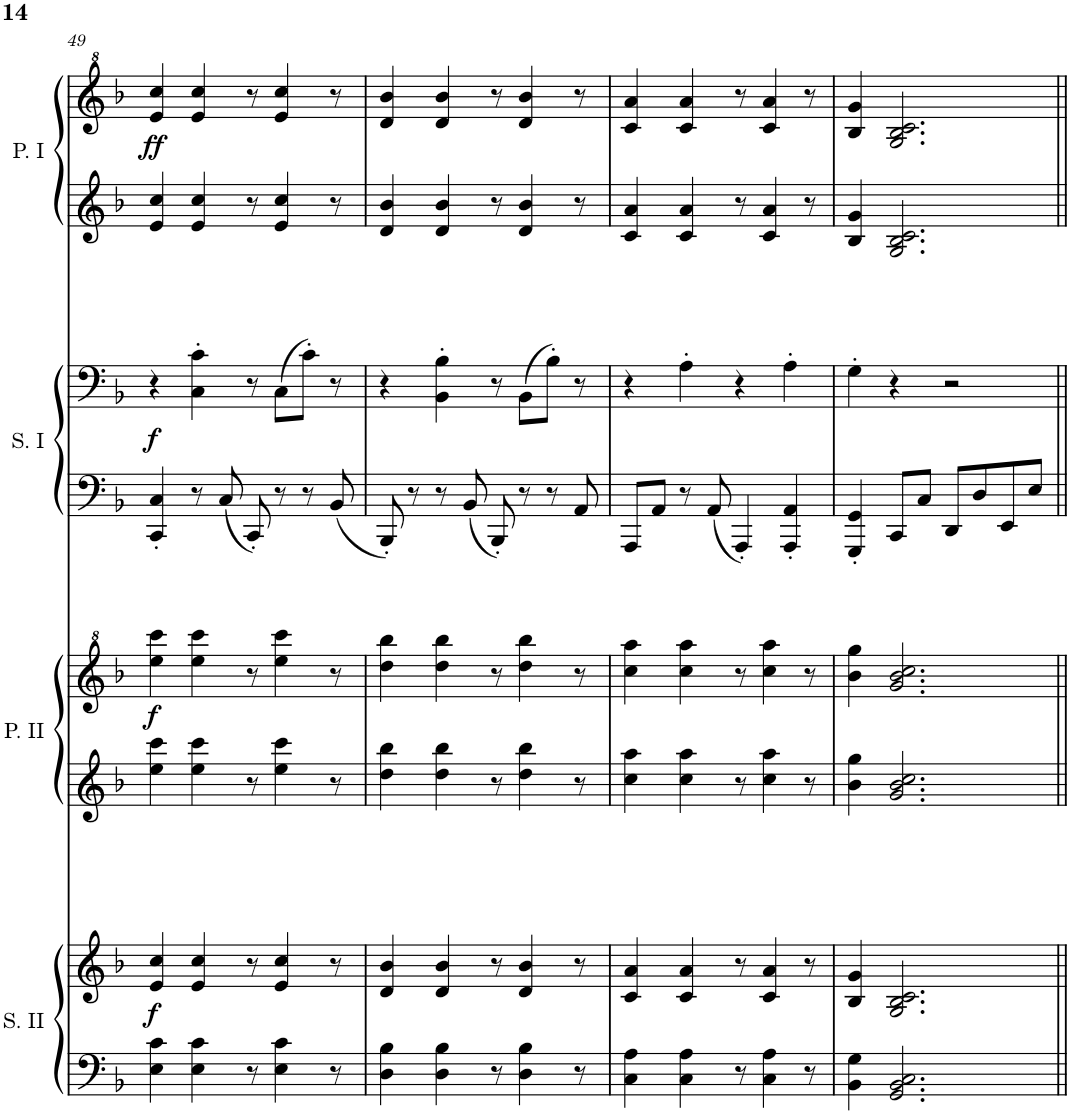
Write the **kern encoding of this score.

**kern	**kern	**dynam	**kern	**kern	**dynam	**kern	**kern	**dynam	**kern	**kern	**dynam
*part4	*part4	*part4	*part3	*part3	*part3	*part2	*part2	*part2	*part1	*part1	*part1
*staff8	*staff7	*staff7/8	*staff6	*staff5	*staff5/6	*staff4	*staff3	*staff3/4	*staff2	*staff1	*staff1/2
*I"Secondo II	*	*	*I"Primo II	*	*	*I"Secondo I	*	*	*I"Primo I	*	*
*I'S. II	*	*	*I'P. II	*	*	*I'S. I	*	*	*I'P. I	*	*
!!LO:PB:g=z
*clefF4	*clefG2	*	*clefG2	*clefG^2	*	*clefF4	*clefF4	*	*clefG2	*clefG^2	*
*k[b-]	*k[b-]	*	*k[b-]	*k[b-]	*	*k[b-]	*k[b-]	*	*k[b-]	*k[b-]	*
*M2/2	*M2/2	*	*M2/2	*M2/2	*	*M2/2	*M2/2	*	*M2/2	*M2/2	*
*met(c|)	*met(c|)	*	*met(c|)	*met(c|)	*	*met(c|)	*met(c|)	*	*met(c|)	*met(c|)	*
=49	=49	=49	=49	=49	=49	=49	=49	=49	=49	=49	=49
!	!	!LO:DY:b	!	!	!LO:DY:b	!	!	!LO:DY:b	!	!	!LO:DY:b
4E\ 4c\	4e/ 4cc/	f	4ee\ 4ccc\	4eee\ 4cccc\	f	4CC/' 4C/'	4r	f	4e/ 4cc/	4ee/ 4ccc/	ff
4E\ 4c\	4e/ 4cc/	.	4ee\ 4ccc\	4eee\ 4cccc\	.	8r	4C\' 4c\'	.	4e/ 4cc/	4ee/ 4ccc/	.
.	.	.	.	.	.	8C/	.	.	.	.	.
8r	8r	.	8r	8r	.	8CC'/	8r	.	8r	8r	.
4E\ 4c\	4e/ 4cc/	.	4ee\ 4ccc\	4eee\ 4cccc\	.	8r	(8C\L	.	4e/ 4cc/	4ee/ 4ccc/	.
.	.	.	.	.	.	8r	8c'\J)	.	.	.	.
8r	8r	.	8r	8r	.	8BB-/	8r	.	8r	8r	.
=50	=50	=50	=50	=50	=50	=50	=50	=50	=50	=50	=50
4D\ 4B-\	4d/ 4b-/	.	4dd\ 4bb-\	4ddd\ 4bbb-\	.	8BBB-'/	4r	.	4d/ 4b-/	4dd/ 4bb-/	.
.	.	.	.	.	.	8r	.	.	.	.	.
4D\ 4B-\	4d/ 4b-/	.	4dd\ 4bb-\	4ddd\ 4bbb-\	.	8r	4BB-\' 4B-\'	.	4d/ 4b-/	4dd/ 4bb-/	.
.	.	.	.	.	.	8BB-/	.	.	.	.	.
8r	8r	.	8r	8r	.	8BBB-'/	8r	.	8r	8r	.
4D\ 4B-\	4d/ 4b-/	.	4dd\ 4bb-\	4ddd\ 4bbb-\	.	8r	(8BB-\L	.	4d/ 4b-/	4dd/ 4bb-/	.
.	.	.	.	.	.	8r	8B-'\J)	.	.	.	.
8r	8r	.	8r	8r	.	8AA/	8r	.	8r	8r	.
=51	=51	=51	=51	=51	=51	=51	=51	=51	=51	=51	=51
4C\ 4A\	4c/ 4a/	.	4cc\ 4aa\	4ccc\ 4aaa\	.	8AAA/L	4r	.	4c/ 4a/	4cc/ 4aa/	.
.	.	.	.	.	.	8AA/J	.	.	.	.	.
4C\ 4A\	4c/ 4a/	.	4cc\ 4aa\	4ccc\ 4aaa\	.	8r	4A'\	.	4c/ 4a/	4cc/ 4aa/	.
.	.	.	.	.	.	8AA/	.	.	.	.	.
8r	8r	.	8r	8r	.	4AAA'/	4r	.	8r	8r	.
4C\ 4A\	4c/ 4a/	.	4cc\ 4aa\	4ccc\ 4aaa\	.	.	.	.	4c/ 4a/	4cc/ 4aa/	.
.	.	.	.	.	.	4AAA/' 4AA/'	4A'\	.	.	.	.
8r	8r	.	8r	8r	.	.	.	.	8r	8r	.
=52	=52	=52	=52	=52	=52	=52	=52	=52	=52	=52	=52
4BB-\ 4G\	4B-/ 4g/	.	4b-\ 4gg\	4bb-\ 4ggg\	.	4GGG/' 4GG/'	4G'\	.	4B-/ 4g/	4b-/ 4gg/	.
2.GG/ 2.BB-/ 2.C/	2.G/ 2.B-/ 2.c/	.	2.g/ 2.b-/ 2.cc/	2.gg/ 2.bb-/ 2.ccc/	.	8CC/L	4r	.	2.G/ 2.B-/ 2.c/	2.g/ 2.b-/ 2.cc/	.
.	.	.	.	.	.	8C/J	.	.	.	.	.
.	.	.	.	.	.	8DD/L	2r	.	.	.	.
.	.	.	.	.	.	8D/	.	.	.	.	.
.	.	.	.	.	.	8EE/	.	.	.	.	.
.	.	.	.	.	.	8E/J	.	.	.	.	.
=||	=||	=||	=||	=||	=||	=||	=||	=||	=||	=||	=||
*-	*-	*-	*-	*-	*-	*-	*-	*-	*-	*-	*-
